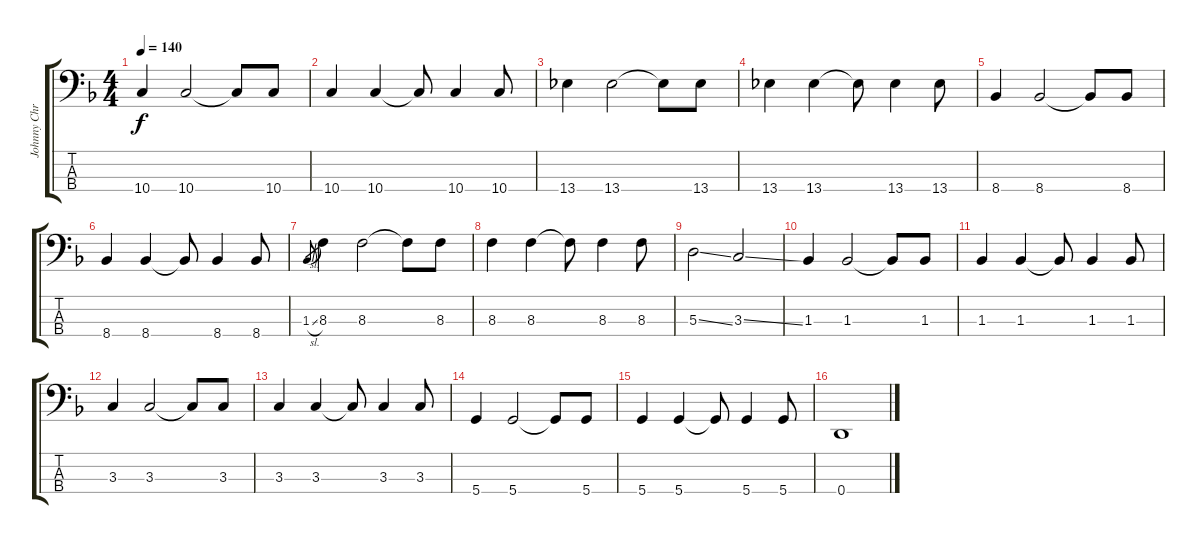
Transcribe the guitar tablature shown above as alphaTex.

\track ("Johnny Christ" "Johnny Chr") {instrument slapbass2}
\staff {score tabs}
\tuning (G2 D2 A1 D1) {hide}
\ts (4 4)
\tempo 140
\clef f4
\ks dminor
10.4.4{dy f} 10.4.2 10.4{t}.8 10.4.8 |
10.4.4 10.4.4 10.4{t}.8 10.4.4 10.4.8 |
13.4.4 13.4.2 13.4{t}.8 13.4.8 |
13.4.4 13.4.4 13.4{t}.8 13.4.4 13.4.8 |
8.4.4 8.4.2 8.4{t}.8 8.4.8 |
8.4.4 8.4.4 8.4{t}.8 8.4.4 8.4.8 |
1.3{sl}.8{gr} 8.3.4 8.3.2 8.3{t}.8 8.3.8 |
8.3.4 8.3.4 8.3{t}.8 8.3.4 8.3.8 |
5.3{ss}.2 3.3{ss}.2 |
1.3.4 1.3.2 1.3{t}.8 1.3.8 |
1.3.4 1.3.4 1.3{t}.8 1.3.4 1.3.8 |
3.3.4 3.3.2 3.3{t}.8 3.3.8 |
3.3.4 3.3.4 3.3{t}.8 3.3.4 3.3.8 |
5.4.4 5.4.2 5.4{t}.8 5.4.8 |
5.4.4 5.4.4 5.4{t}.8 5.4.4 5.4.8 |
0.4.1
